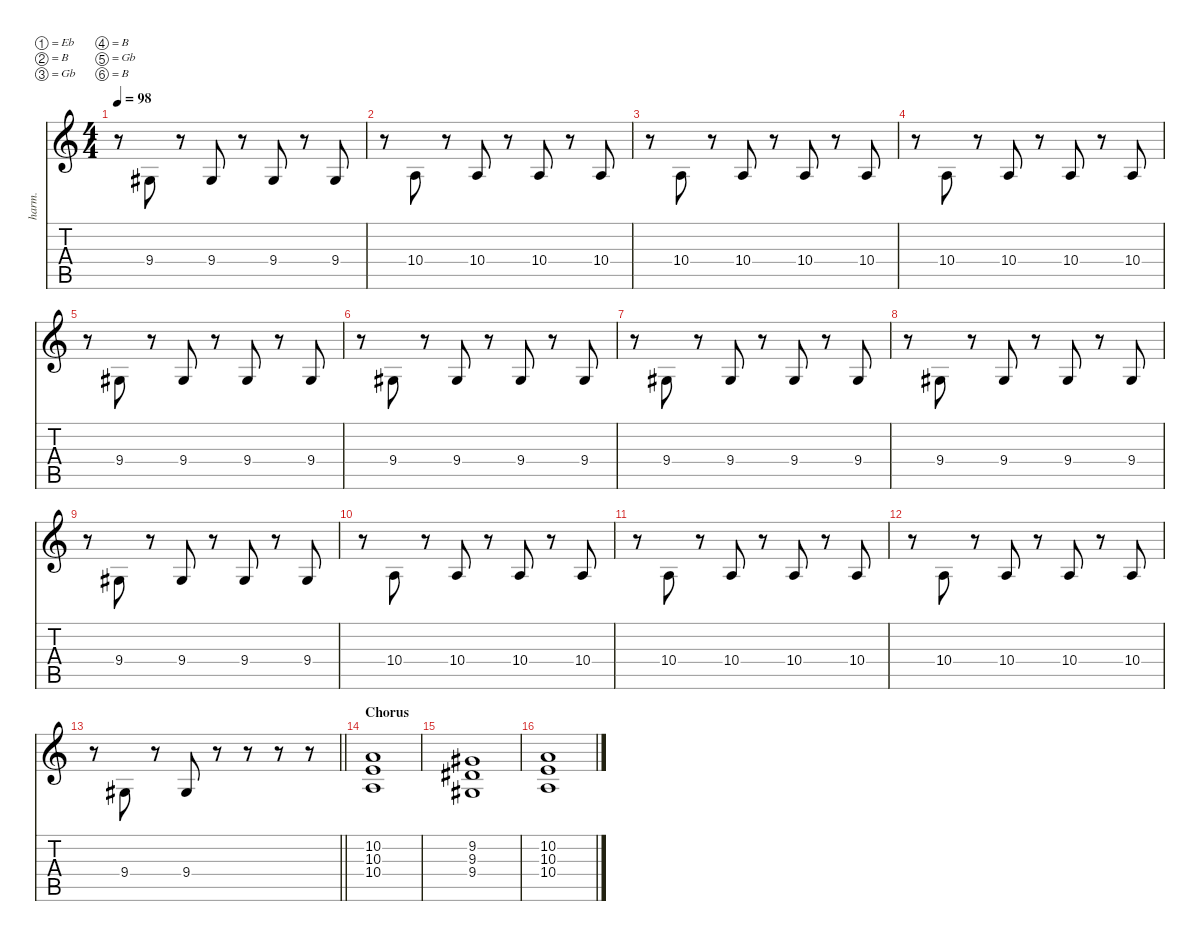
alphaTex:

\defaultSystemsLayout 4
\hideDynamics
\bracketExtendMode nobrackets
\otherSystemsTrackNameOrientation horizontal
\track ("Dave Young (Melodica)" "harm.") {instrument harmonica}
\staff {score tabs}
\tuning (Eb4 B3 Gb3 B2 Gb2 B1)
\ts (4 4)
\tempo 98
\clef g2
\ks c
r.8{dy f beam Down} 9.4{acc #}.8{beam Up} r.8{beam Up} 9.4{acc #}.8{beam Up} r.8{beam Up} 9.4{acc #}.8{beam Up} r.8{beam Up} 9.4{acc #}.8{beam Up} |
r.8{beam Down} 10.4.8{beam Up} r.8{beam Up} 10.4.8{beam Up} r.8{beam Up} 10.4.8{beam Up} r.8{beam Up} 10.4.8{beam Up} |
r.8{beam Down} 10.4.8{beam Up} r.8{beam Up} 10.4.8{beam Up} r.8{beam Up} 10.4.8{beam Up} r.8{beam Up} 10.4.8{beam Up} |
r.8{beam Down} 10.4.8{beam Up} r.8{beam Up} 10.4.8{beam Up} r.8{beam Up} 10.4.8{beam Up} r.8{beam Up} 10.4.8{beam Up} |
r.8{beam Down} 9.4{acc #}.8{beam Up} r.8{beam Up} 9.4{acc #}.8{beam Up} r.8{beam Up} 9.4{acc #}.8{beam Up} r.8{beam Up} 9.4{acc #}.8{beam Up} |
r.8{beam Down} 9.4{acc #}.8{beam Up} r.8{beam Up} 9.4{acc #}.8{beam Up} r.8{beam Up} 9.4{acc #}.8{beam Up} r.8{beam Up} 9.4{acc #}.8{beam Up} |
r.8{beam Down} 9.4{acc #}.8{beam Up} r.8{beam Up} 9.4{acc #}.8{beam Up} r.8{beam Up} 9.4{acc #}.8{beam Up} r.8{beam Up} 9.4{acc #}.8{beam Up} |
r.8{beam Down} 9.4{acc #}.8{beam Up} r.8{beam Up} 9.4{acc #}.8{beam Up} r.8{beam Up} 9.4{acc #}.8{beam Up} r.8{beam Up} 9.4{acc #}.8{beam Up} |
r.8{beam Down} 9.4{acc #}.8{beam Up} r.8{beam Up} 9.4{acc #}.8{beam Up} r.8{beam Up} 9.4{acc #}.8{beam Up} r.8{beam Up} 9.4{acc #}.8{beam Up} |
r.8{beam Down} 10.4.8{beam Up} r.8{beam Up} 10.4.8{beam Up} r.8{beam Up} 10.4.8{beam Up} r.8{beam Up} 10.4.8{beam Up} |
r.8{beam Down} 10.4.8{beam Up} r.8{beam Up} 10.4.8{beam Up} r.8{beam Up} 10.4.8{beam Up} r.8{beam Up} 10.4.8{beam Up} |
r.8{beam Down} 10.4.8{beam Up} r.8{beam Up} 10.4.8{beam Up} r.8{beam Up} 10.4.8{beam Up} r.8{beam Up} 10.4.8{beam Up} |
\barLineRight lightlight
r.8{beam Down} 9.4{acc #}.8{beam Up} r.8{beam Up} 9.4{acc #}.8{beam Up} r.8{beam Up} r.8{beam Up} r.8{beam Up} r.8{beam Up} |
\section ("" "Chorus")
(10.2 10.3 10.4).1{beam Up} |
(9.2{acc #} 9.3{acc #} 9.4{acc #}).1{beam Up} |
(10.2 10.3 10.4).1{beam Up}
